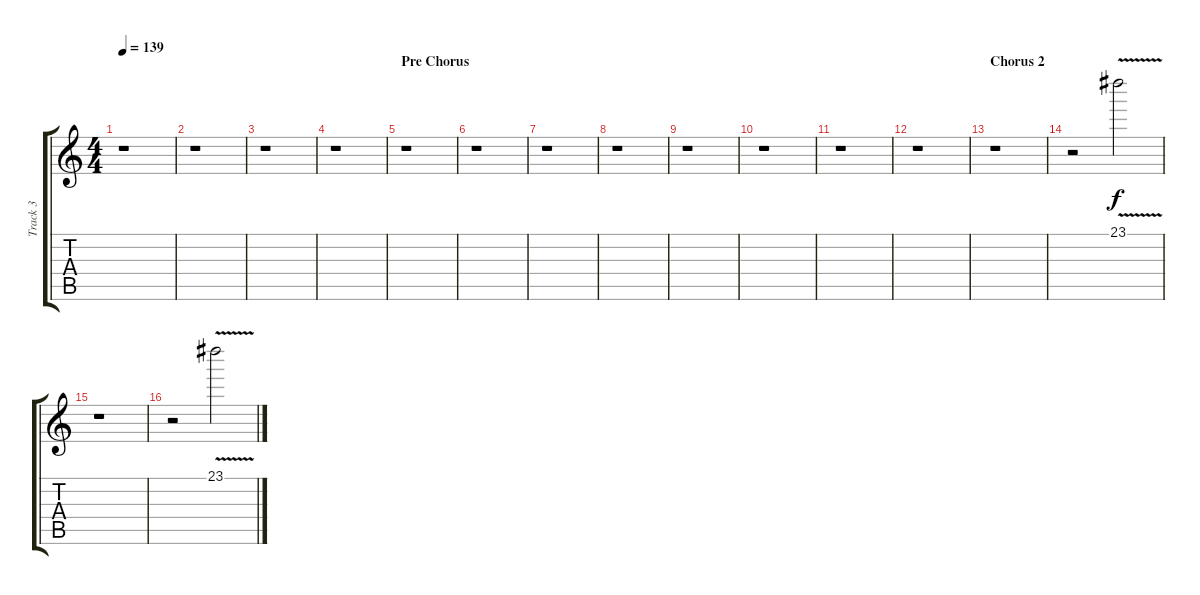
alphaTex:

\track ("Track 3" "Track 3") {instrument overdrivenguitar}
\staff {score tabs}
\tuning (E4 B3 G3 D3 A2 E2) {hide}
\ts (4 4)
\tempo 139
\clef g2
\ks c
r.1{dy f} |
r.1 |
r.1 |
r.1 |
\section ("" "Pre Chorus")
r.1 |
r.1 |
r.1 |
r.1 |
r.1 |
r.1 |
r.1 |
r.1 |
\section ("" "Chorus 2")
r.1 |
r.2 23.1{v}.2 |
r.1 |
r.2 23.1{v}.2
